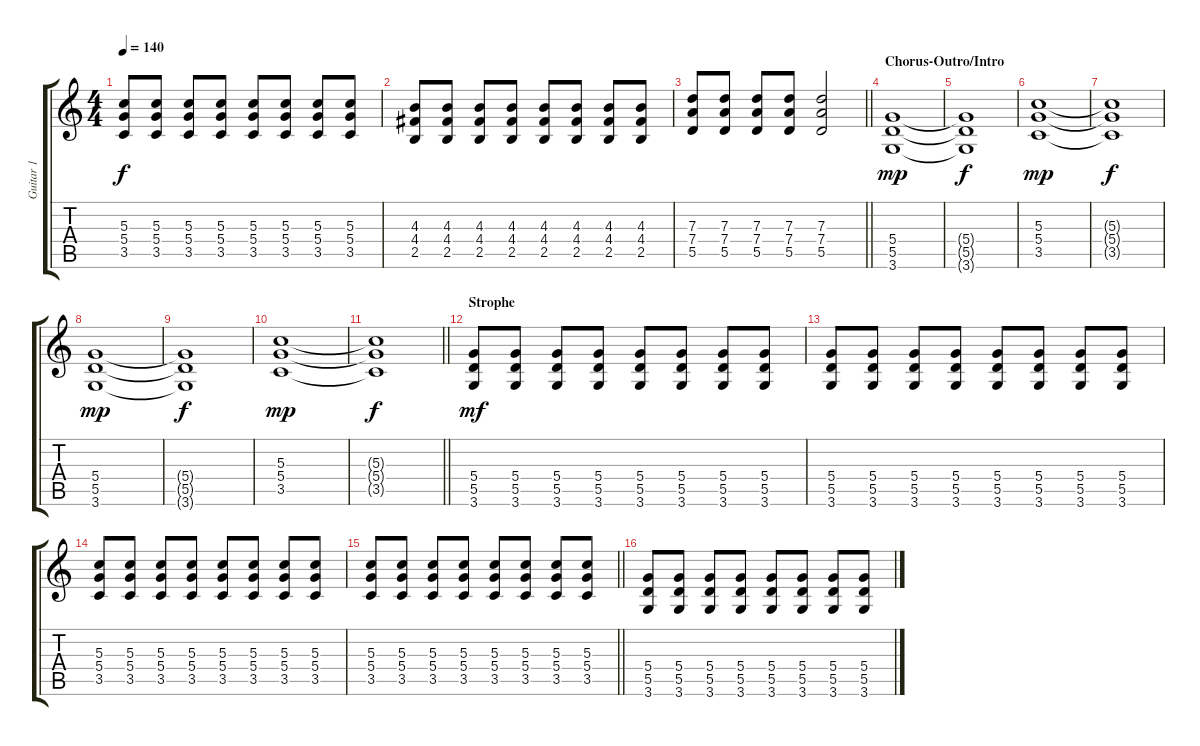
\track ("Guitar 1" "Guitar 1") {instrument overdrivenguitar}
\staff {score tabs}
\tuning (E4 B3 G3 D3 A2 E2) {hide}
\ts (4 4)
\tempo 140
\clef g2
\ks c
(5.3 5.4 3.5).8{dy f} (5.3 5.4 3.5).8 (5.3 5.4 3.5).8 (5.3 5.4 3.5).8 (5.3 5.4 3.5).8 (5.3 5.4 3.5).8 (5.3 5.4 3.5).8 (5.3 5.4 3.5).8 |
(4.3 4.4 2.5).8 (4.3 4.4 2.5).8 (4.3 4.4 2.5).8 (4.3 4.4 2.5).8 (4.3 4.4 2.5).8 (4.3 4.4 2.5).8 (4.3 4.4 2.5).8 (4.3 4.4 2.5).8 |
\barLineRight lightlight
(7.3 7.4 5.5).8 (7.3 7.4 5.5).8 (7.3 7.4 5.5).8 (7.3 7.4 5.5).8 (7.3 7.4 5.5).2 |
\section ("" "Chorus-Outro/Intro")
(5.4 5.5 3.6).1{dy mp} |
(5.4{t} 5.5{t} 3.6{t}).1{dy f} |
(5.3 5.4 3.5).1{dy mp} |
(5.3{t} 5.4{t} 3.5{t}).1{dy f} |
(5.4 5.5 3.6).1{dy mp} |
(5.4{t} 5.5{t} 3.6{t}).1{dy f} |
(5.3 5.4 3.5).1{dy mp} |
\barLineRight lightlight
(5.3{t} 5.4{t} 3.5{t}).1{dy f} |
\section ("" "Strophe")
(5.4 5.5 3.6).8{dy mf} (5.4 5.5 3.6).8 (5.4 5.5 3.6).8 (5.4 5.5 3.6).8 (5.4 5.5 3.6).8 (5.4 5.5 3.6).8 (5.4 5.5 3.6).8 (5.4 5.5 3.6).8 |
(5.4 5.5 3.6).8 (5.4 5.5 3.6).8 (5.4 5.5 3.6).8 (5.4 5.5 3.6).8 (5.4 5.5 3.6).8 (5.4 5.5 3.6).8 (5.4 5.5 3.6).8 (5.4 5.5 3.6).8 |
(5.3 5.4 3.5).8 (5.3 5.4 3.5).8 (5.3 5.4 3.5).8 (5.3 5.4 3.5).8 (5.3 5.4 3.5).8 (5.3 5.4 3.5).8 (5.3 5.4 3.5).8 (5.3 5.4 3.5).8 |
\barLineRight lightlight
(5.3 5.4 3.5).8 (5.3 5.4 3.5).8 (5.3 5.4 3.5).8 (5.3 5.4 3.5).8 (5.3 5.4 3.5).8 (5.3 5.4 3.5).8 (5.3 5.4 3.5).8 (5.3 5.4 3.5).8 |
(5.4 5.5 3.6).8 (5.4 5.5 3.6).8 (5.4 5.5 3.6).8 (5.4 5.5 3.6).8 (5.4 5.5 3.6).8 (5.4 5.5 3.6).8 (5.4 5.5 3.6).8 (5.4 5.5 3.6).8
